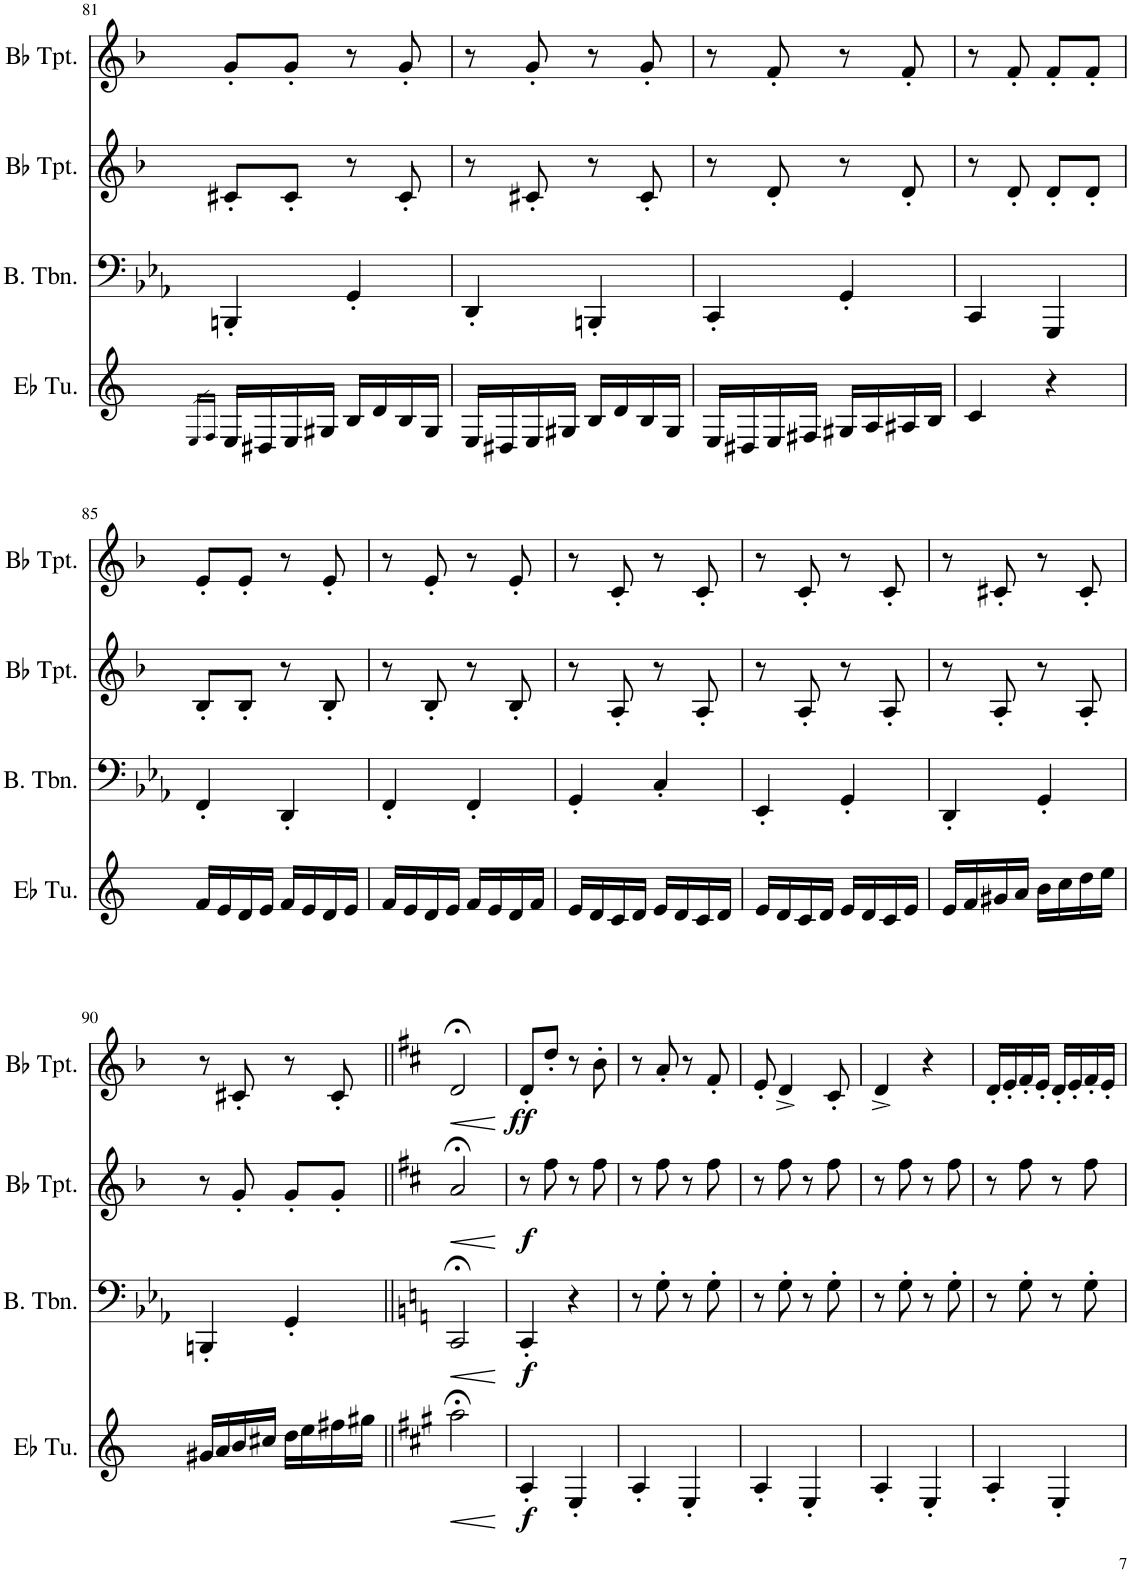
**kern	**dynam	**kern	**dynam	**kern	**dynam	**kern	**dynam
*part4	*part4	*part3	*part3	*part2	*part2	*part1	*part1
*staff4	*staff4	*staff3	*staff3	*staff2	*staff2	*staff1	*staff1
*I"Eb Tuba	*	*I"Bass Trombone	*	*I"Bb Trumpet	*	*I"Bb Trumpet	*
*I'Eb Tu.	*	*I'B. Tbn.	*	*I'Bb Tpt.	*	*I'Bb Tpt.	*
!!LO:PB:g=z
*clefG2	*	*clefF4	*	*clefG2	*	*clefG2	*
*Trd12c21	*	*	*	*Trd1c2	*	*Trd1c2	*
*k[]	*	*k[b-e-a-]	*	*k[b-]	*	*k[b-]	*
*M2/4	*	*M2/4	*	*M2/4	*	*M2/4	*
=81	=81	=81	=81	=81	=81	=81	=81
16qE/LL	.	.	.	.	.	.	.
16qF/JJ	.	.	.	.	.	.	.
16E/LL	.	4BBBn'/	.	8c#X'/L	.	8g'/L	.
16D#X/	.	.	.	.	.	.	.
16E/	.	.	.	8c#'/J	.	8g'/J	.
16G#X/JJ	.	.	.	.	.	.	.
16B/LL	.	4GG'/	.	8r	.	8r	.
16d/	.	.	.	.	.	.	.
16B/	.	.	.	8c#'/	.	8g'/	.
16G#/JJ	.	.	.	.	.	.	.
=82	=82	=82	=82	=82	=82	=82	=82
16E/LL	.	4DD'/	.	8r	.	8r	.
16D#X/	.	.	.	.	.	.	.
16E/	.	.	.	8c#X'/	.	8g'/	.
16G#X/JJ	.	.	.	.	.	.	.
16B/LL	.	4BBBn'/	.	8r	.	8r	.
16d/	.	.	.	.	.	.	.
16B/	.	.	.	8c#'/	.	8g'/	.
16G#/JJ	.	.	.	.	.	.	.
=83	=83	=83	=83	=83	=83	=83	=83
16E/LL	.	4CC'/	.	8r	.	8r	.
16D#X/	.	.	.	.	.	.	.
16E/	.	.	.	8d'/	.	8f'/	.
16F#X/JJ	.	.	.	.	.	.	.
16G#X/LL	.	4GG'/	.	8r	.	8r	.
16A/	.	.	.	.	.	.	.
16A#X/	.	.	.	8d'/	.	8f'/	.
16B/JJ	.	.	.	.	.	.	.
=84	=84	=84	=84	=84	=84	=84	=84
4c/	.	4CC/	.	8r	.	8r	.
.	.	.	.	8d'/	.	8f'/	.
4r	.	4GGG/	.	8d'/L	.	8f'/L	.
.	.	.	.	8d'/J	.	8f'/J	.
!!LO:LB:g=z
=85	=85	=85	=85	=85	=85	=85	=85
16f/LL	.	4FF'/	.	8B-'/L	.	8e'/L	.
16e/	.	.	.	.	.	.	.
16d/	.	.	.	8B-'/J	.	8e'/J	.
16e/JJ	.	.	.	.	.	.	.
16f/LL	.	4DD'/	.	8r	.	8r	.
16e/	.	.	.	.	.	.	.
16d/	.	.	.	8B-'/	.	8e'/	.
16e/JJ	.	.	.	.	.	.	.
=86	=86	=86	=86	=86	=86	=86	=86
16f/LL	.	4FF'/	.	8r	.	8r	.
16e/	.	.	.	.	.	.	.
16d/	.	.	.	8B-'/	.	8e'/	.
16e/JJ	.	.	.	.	.	.	.
16f/LL	.	4FF'/	.	8r	.	8r	.
16e/	.	.	.	.	.	.	.
16d/	.	.	.	8B-'/	.	8e'/	.
16f/JJ	.	.	.	.	.	.	.
=87	=87	=87	=87	=87	=87	=87	=87
16e/LL	.	4GG'/	.	8r	.	8r	.
16d/	.	.	.	.	.	.	.
16c/	.	.	.	8A'/	.	8c'/	.
16d/JJ	.	.	.	.	.	.	.
16e/LL	.	4C'/	.	8r	.	8r	.
16d/	.	.	.	.	.	.	.
16c/	.	.	.	8A'/	.	8c'/	.
16d/JJ	.	.	.	.	.	.	.
=88	=88	=88	=88	=88	=88	=88	=88
16e/LL	.	4EE-'/	.	8r	.	8r	.
16d/	.	.	.	.	.	.	.
16c/	.	.	.	8A'/	.	8c'/	.
16d/JJ	.	.	.	.	.	.	.
16e/LL	.	4GG'/	.	8r	.	8r	.
16d/	.	.	.	.	.	.	.
16c/	.	.	.	8A'/	.	8c'/	.
16e/JJ	.	.	.	.	.	.	.
=89	=89	=89	=89	=89	=89	=89	=89
16e/LL	.	4DD'/	.	8r	.	8r	.
16f/	.	.	.	.	.	.	.
16g#X/	.	.	.	8A'/	.	8c#X'/	.
16a/JJ	.	.	.	.	.	.	.
16b\LL	.	4GG'/	.	8r	.	8r	.
16cc\	.	.	.	.	.	.	.
16dd\	.	.	.	8A'/	.	8c#'/	.
16ee\JJ	.	.	.	.	.	.	.
!!LO:LB:g=z
=90	=90	=90	=90	=90	=90	=90	=90
16g#X/LL	.	4BBBn'/	.	8r	.	8r	.
16a/	.	.	.	.	.	.	.
16b/	.	.	.	8g'/	.	8c#X'/	.
16cc#X/JJ	.	.	.	.	.	.	.
16dd\LL	.	4GG'/	.	8g'/L	.	8r	.
16ee\	.	.	.	.	.	.	.
16ff#X\	.	.	.	8g'/J	.	8c#'/	.
16gg#X\JJ	.	.	.	.	.	.	.
=91||	=91||	=91||	=91||	=91||	=91||	=91||	=91||
*k[f#c#g#]	*	*k[]	*	*k[f#c#]	*	*k[f#c#]	*
!	!LO:HP:b	!	!LO:HP:b	!	!LO:HP:b	!	!LO:HP:b
2aa;<\	<	2CC;</	<	2a;</	<	2d;</	<
.	[	.	[	.	[	.	[
=92	=92	=92	=92	=92	=92	=92	=92
!	!LO:DY:b	!	!LO:DY:b	!	!LO:DY:b	!	!LO:DY:b
4A'/	f	4CC'/	f	8r	f	8d'/L	ff
.	.	.	.	8ff#\	.	8dd'/J	.
4E'/	.	4r	.	8r	.	8r	.
.	.	.	.	8ff#\	.	8b'\	.
=93	=93	=93	=93	=93	=93	=93	=93
4A'/	.	8r	.	8r	.	8r	.
.	.	8G'\	.	8ff#\	.	8a'/	.
4E'/	.	8r	.	8r	.	8r	.
.	.	8G'\	.	8ff#\	.	8f#'/	.
=94	=94	=94	=94	=94	=94	=94	=94
4A'/	.	8r	.	8r	.	8e'/	.
.	.	8G'\	.	8ff#\	.	4d^/	.
4E'/	.	8r	.	8r	.	.	.
.	.	8G'\	.	8ff#\	.	8c#'/	.
=95	=95	=95	=95	=95	=95	=95	=95
4A'/	.	8r	.	8r	.	4d^/	.
.	.	8G'\	.	8ff#\	.	.	.
4E'/	.	8r	.	8r	.	4r	.
.	.	8G'\	.	8ff#\	.	.	.
=96	=96	=96	=96	=96	=96	=96	=96
4A'/	.	8r	.	8r	.	16d'/LL	.
.	.	.	.	.	.	16e'/	.
.	.	8G'\	.	8ff#\	.	16f#'/	.
.	.	.	.	.	.	16e'/JJ	.
4E'/	.	8r	.	8r	.	16d'/LL	.
.	.	.	.	.	.	16e'/	.
.	.	8G'\	.	8ff#\	.	16f#'/	.
.	.	.	.	.	.	16e'/JJ	.
=	=	=	=	=	=	=	=
*-	*-	*-	*-	*-	*-	*-	*-
